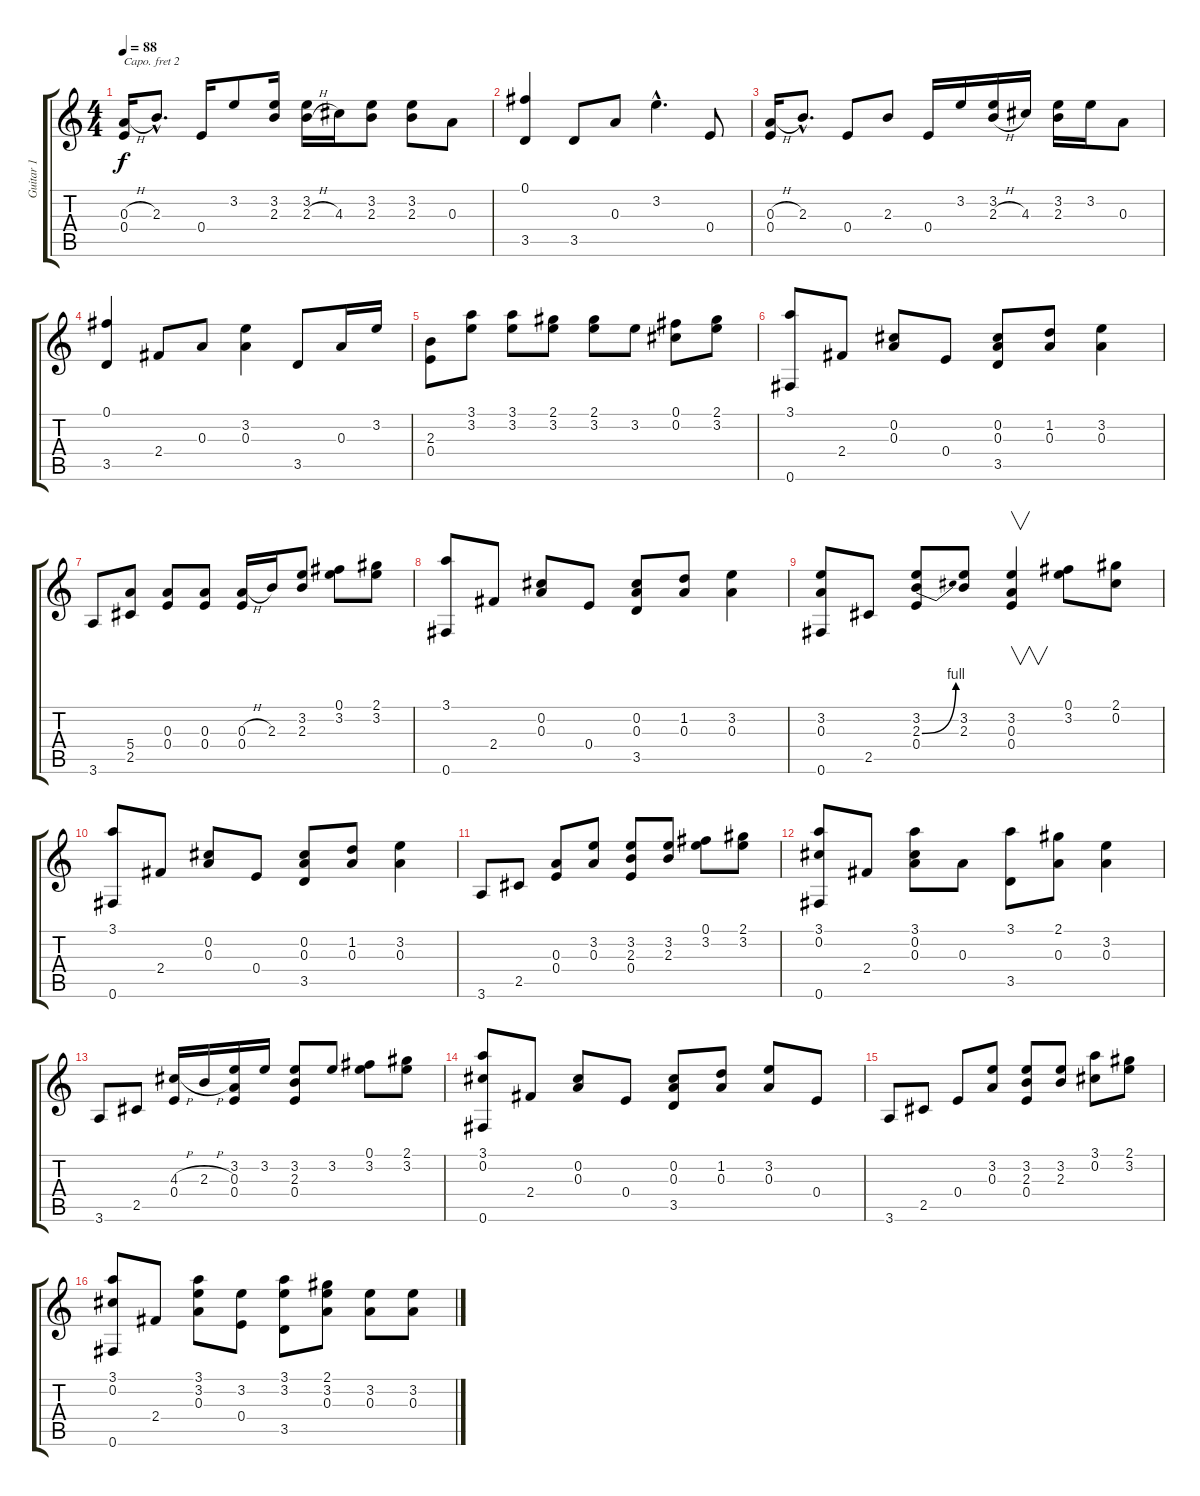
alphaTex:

\track ("Guitar 1 " "Guitar 1 ") {instrument overdrivenguitar}
\staff {score tabs}
\capo 2
\tuning (E4 B3 G3 D3 A2 E2) {hide}
\ts (4 4)
\tempo 88
\clef g2
\ks c
(0.3{h} 0.4).16{dy f} 2.3{hac}.8{d} 0.4.16 3.2.8 (3.2 2.3).16 (3.2 2.3{h}).16 4.3.16 (3.2 2.3).8 (3.2 2.3).8 0.3.8 |
(0.1 3.5).4 3.5.8 0.3.8 3.2{hac}.4{d} 0.4.8 |
(0.3{h} 0.4).16 2.3{hac}.8{d} 0.4.8 2.3.8 0.4.16 3.2.16 (3.2 2.3{h}).16 4.3.16 (3.2 2.3).16 3.2.16 0.3.8 |
(0.1 3.5).4 2.4.8 0.3.8 (3.2 0.3).4 3.5.8 0.3.16 3.2.16 |
(2.3 0.4).8 (3.1 3.2).8 (3.1 3.2).8 (2.1 3.2).8 (2.1 3.2).8 3.2.8 (0.1 0.2).8 (2.1 3.2).8 |
(3.1 0.6).8 2.4.8 (0.2 0.3).8 0.4.8 (0.2 0.3 3.5).8 (1.2 0.3).8 (3.2 0.3).4 |
3.6.8 (5.4 2.5).8 (0.3 0.4).8 (0.3 0.4).8 (0.3{h} 0.4).16 2.3.16 (3.2 2.3).8 (0.1 3.2).8 (2.1 3.2).8 |
(3.1 0.6).8 2.4.8 (0.2 0.3).8 0.4.8 (0.2 0.3 3.5).8 (1.2 0.3).8 (3.2 0.3).4 |
(3.2 0.3 0.6).8 2.5.8 (3.2 2.3{be (bend 0 0 60 4)} 0.4).8 (3.2 2.3).8 (3.2 0.3 0.4).4{v} (0.1 3.2).8 (2.1 0.2).8 |
(3.1 0.6).8 2.4.8 (0.2 0.3).8 0.4.8 (0.2 0.3 3.5).8 (1.2 0.3).8 (3.2 0.3).4 |
3.6.8 2.5.8 (0.3 0.4).8 (3.2 0.3).8 (3.2 2.3 0.4).8 (3.2 2.3).8 (0.1 3.2).8 (2.1 3.2).8 |
(3.1 0.2 0.6).8 2.4.8 (3.1 0.2 0.3).8 0.3.8 (3.1 3.5).8 (2.1 0.3).8 (3.2 0.3).4 |
3.6.8 2.5.8 (4.3{h} 0.4).16 2.3{h}.16 (3.2 0.3 0.4).16 3.2.16 (3.2 2.3 0.4).8 3.2.8 (0.1 3.2).8 (2.1 3.2).8 |
(3.1 0.2 0.6).8 2.4.8 (0.2 0.3).8 0.4.8 (0.2 0.3 3.5).8 (1.2 0.3).8 (3.2 0.3).8 0.4.8 |
3.6.8 2.5.8 0.4.8 (3.2 0.3).8 (3.2 2.3 0.4).8 (3.2 2.3).8 (3.1 0.2).8 (2.1 3.2).8 |
(3.1 0.2 0.6).8 2.4.8 (3.1 3.2 0.3).8 (3.2 0.4).8 (3.1 3.2 3.5).8 (2.1 3.2 0.3).8 (3.2 0.3).8 (3.2 0.3).8
